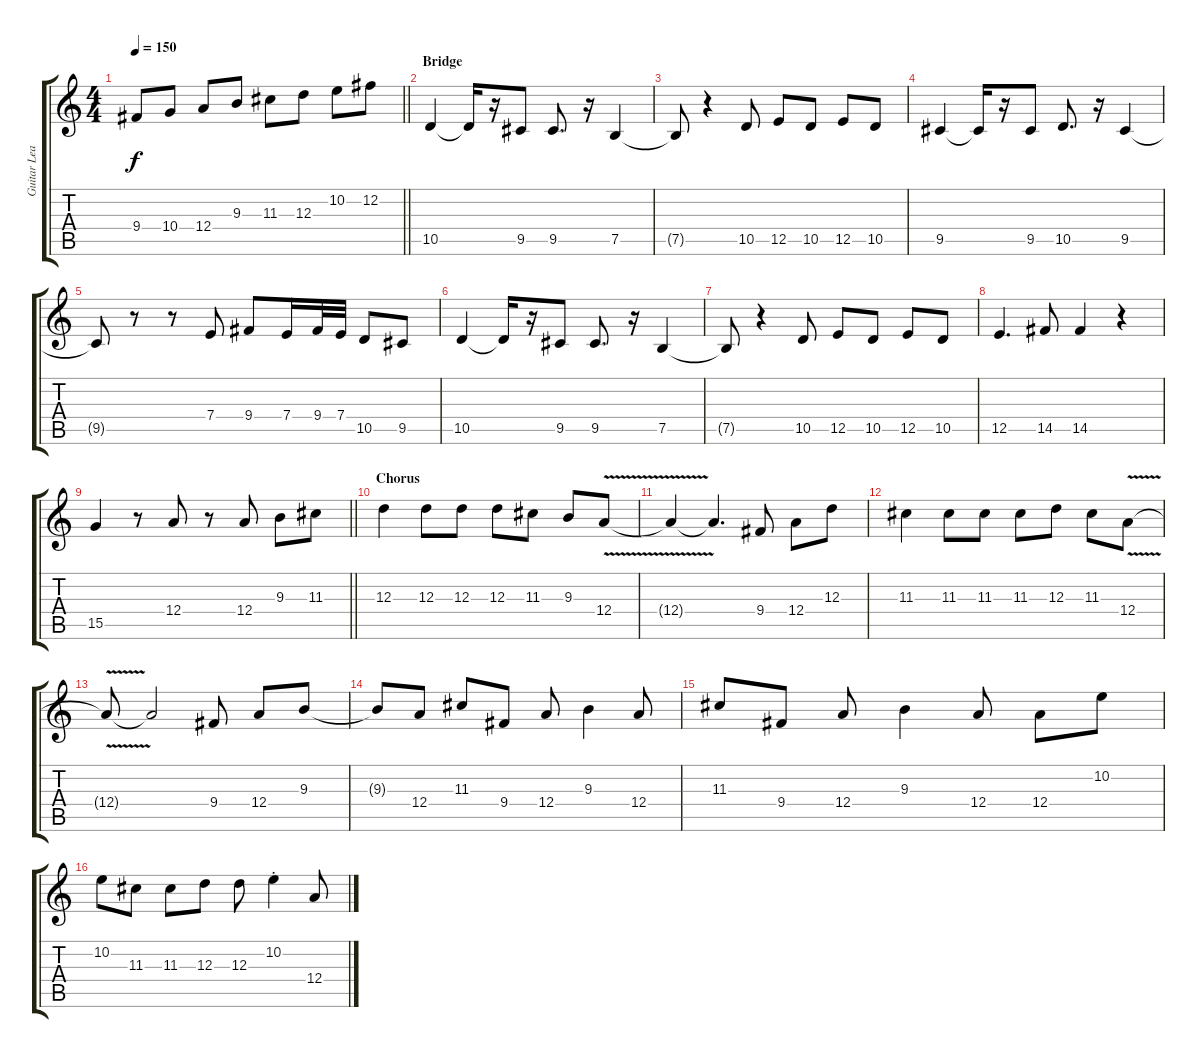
\track ("Guitar Lead" "Guitar Lea") {instrument overdrivenguitar}
\staff {score tabs}
\tuning (B3 Gb3 D3 A2 E2 B1) {hide}
\ts (4 4)
\tempo 150
\clef g2
\barLineRight lightlight
\ks c
9.4.8{dy f} 10.4.8 12.4.8 9.3.8 11.3.8 12.3.8 10.2.8 12.2.8 |
\section ("" "Bridge")
10.5.4 10.5{t}.16 r.16 9.5.8 9.5.8{d} r.16 7.5.4 |
7.5{t}.8 r.4 10.5.8 12.5.8 10.5.8 12.5.8 10.5.8 |
9.5.4 9.5{t}.16 r.16 9.5.8 10.5.8{d} r.16 9.5.4 |
9.5{t}.8 r.8 r.8 7.4.8 9.4.8 7.4.16 9.4.32 7.4.32 10.5.8 9.5.8 |
10.5.4 10.5{t}.16 r.16 9.5.8 9.5.8{d} r.16 7.5.4 |
7.5{t}.8 r.4 10.5.8 12.5.8 10.5.8 12.5.8 10.5.8 |
12.5.4{d} 14.5.8 14.5.4 r.4 |
\barLineRight lightlight
15.5.4 r.8 12.4.8 r.8 12.4.8 9.3.8 11.3.8 |
\section ("" "Chorus")
12.3.4 12.3.8 12.3.8 12.3.8 11.3.8 9.3.8 12.4{v}.8 |
12.4{t}.4 12.4{t}.4{d} 9.4.8 12.4.8 12.3.8 |
11.3.4 11.3.8 11.3.8 11.3.8 12.3.8 11.3.8 12.4{v}.8 |
12.4{t}.8 12.4{t}.2 9.4.8 12.4.8 9.3.8 |
9.3{t}.8 12.4.8 11.3.8 9.4.8 12.4.8 9.3.4 12.4.8 |
11.3.8 9.4.8 12.4.8 9.3.4 12.4.8 12.4.8 10.2.8 |
10.2.8 11.3.8 11.3.8 12.3.8 12.3.8 10.2{st}.4 12.4.8
